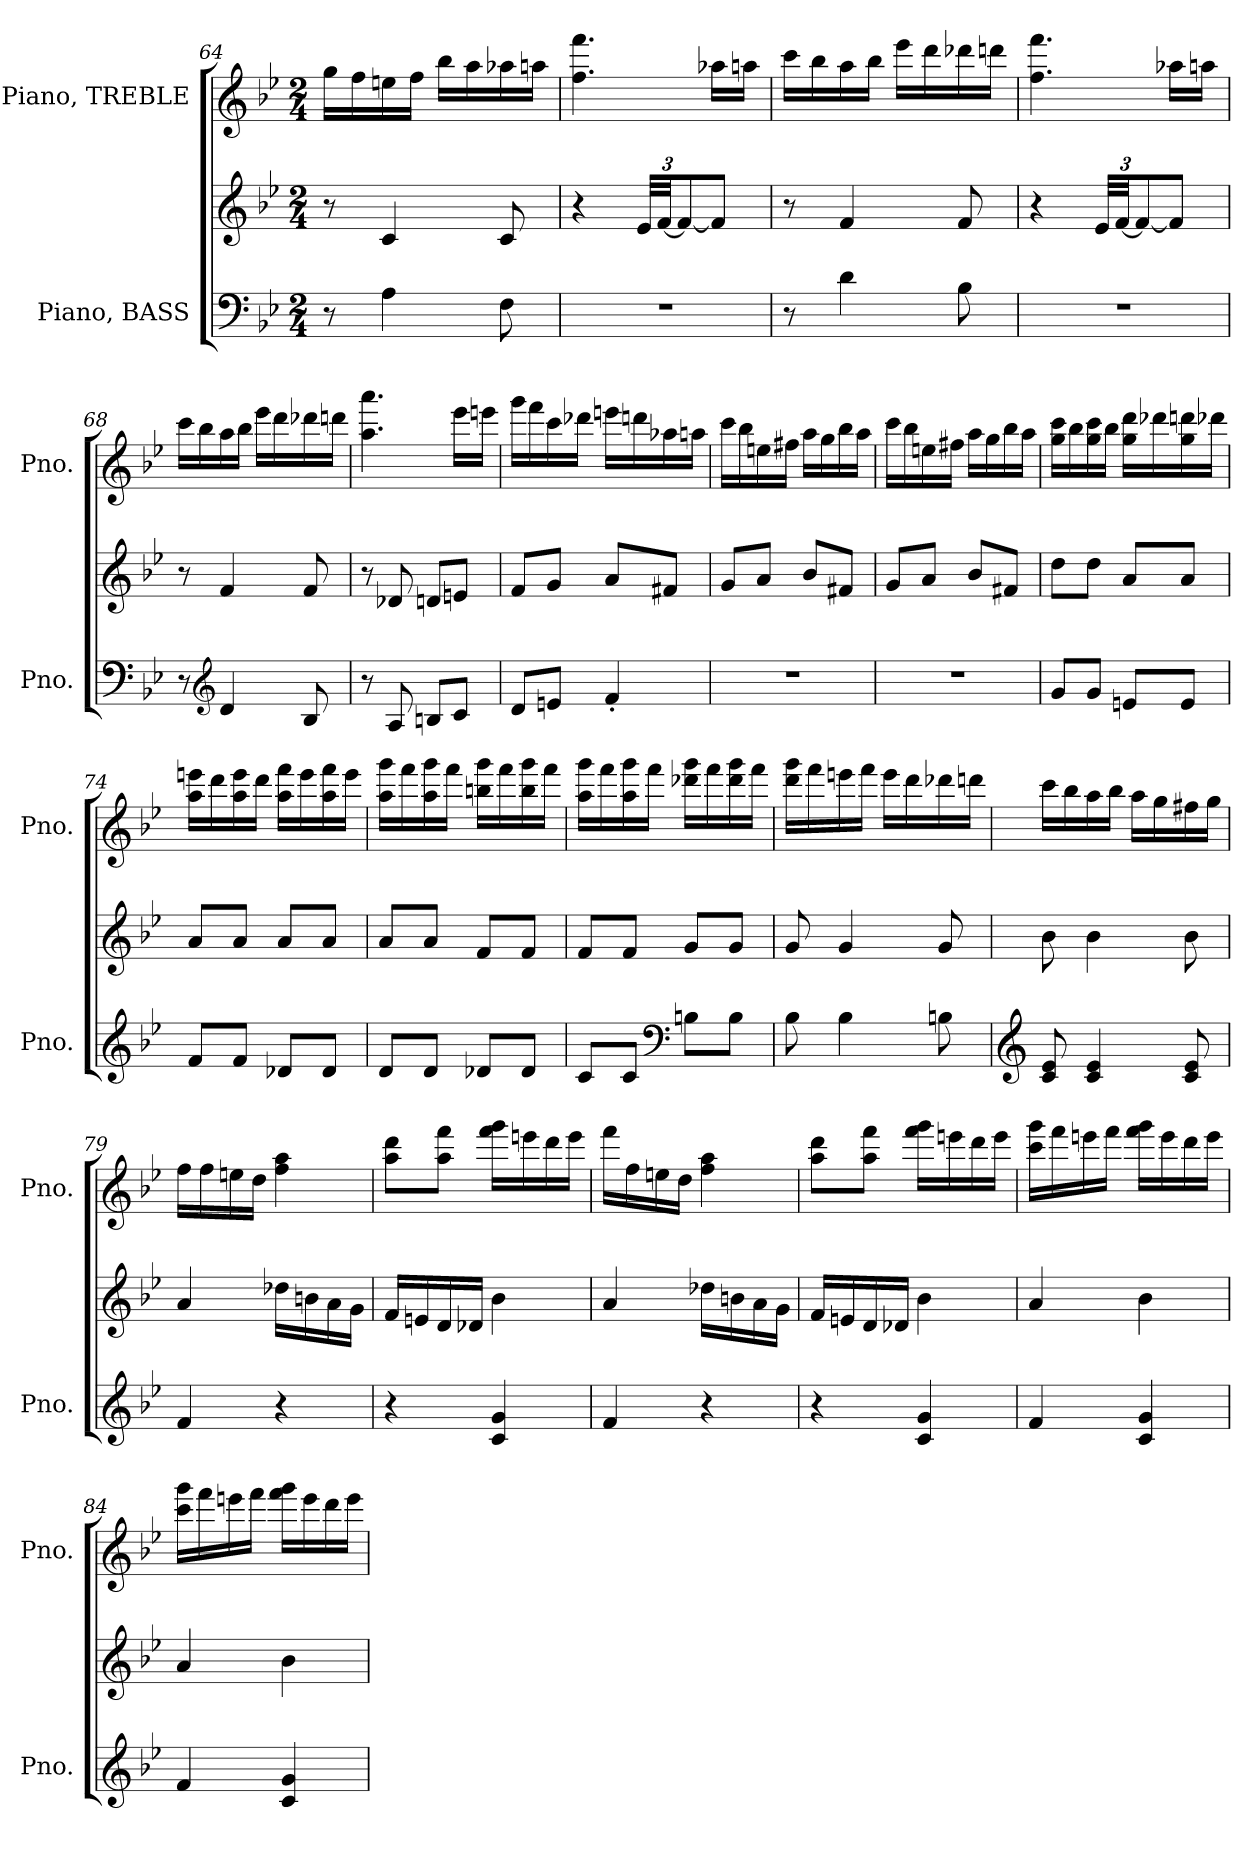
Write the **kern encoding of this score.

**kern	**kern	**kern
*part2	*part2	*part1
*staff3	*staff2	*staff1
*I"Piano, BASS	*	*I"Piano, TREBLE
*I'Pno.	*	*I'Pno.
*clefF4	*clefG2	*clefG2
*k[b-e-]	*k[b-e-]	*k[b-e-]
*M2/4	*M2/4	*M2/4
=64	=64	=64
8r	8r	16gg\LL
.	.	16ff\
4A\	4c/	16een\
.	.	16ff\JJ
.	.	16bb-\LL
.	.	16aa\
8F\	8c/	16aa-X\
.	.	16aan\JJ
=65	=65	=65
2r	4r	4.ff\ 4.fff\
*	*Xbrackettup	*
.	48e-/LLL	.
.	[48f/JJ	.
.	12f/_	.
.	8f/J]	16aa-X\LL
.	.	16aan\JJ
!!LO:LB:g=z
=66	=66	=66
8r	8r	16ccc\LL
.	.	16bb-\
4d\	4f/	16aa\
.	.	16bb-\JJ
.	.	16eee-\LL
.	.	16ddd\
8B-\	8f/	16ddd-X\
.	.	16dddn\JJ
=67	=67	=67
2r	4r	4.ff\ 4.fff\
.	48e-/LLL	.
.	[48f/JJ	.
.	12f/_	.
.	8f/J]	16aa-X\LL
.	.	16aan\JJ
=68	=68	=68
8r	8r	16ccc\LL
.	.	16bb-\
*clefG2	*	*
4d/	4f/	16aa\
.	.	16bb-\JJ
.	.	16eee-\LL
.	.	16ddd\
8B-/	8f/	16ddd-X\
.	.	16dddn\JJ
=69	=69	=69
8r	8r	4.aa\ 4.aaa\
8A/	8d-X/	.
8Bn/L	8dn/L	.
8c/J	8en/J	16eee-\LL
.	.	16eeen\JJ
!!LO:LB:g=z
=70	=70	=70
8d/L	8f/L	16ggg\LL
.	.	16fff\
8en/J	8g/J	16ccc\
.	.	16ddd-X\JJ
4f'/	8a/L	16eeen\LL
.	.	16dddn\
.	8f#X/J	16aa-X\
.	.	16aan\JJ
=71	=71	=71
2r	8g/L	16ccc\LL
.	.	16bb-\
.	8a/J	16een\
.	.	16ff#X\JJ
.	8b-/L	16aa\LL
.	.	16gg\
.	8f#X/J	16bb-\
.	.	16aa\JJ
=72	=72	=72
2r	8g/L	16ccc\LL
.	.	16bb-\
.	8a/J	16een\
.	.	16ff#X\JJ
.	8b-/L	16aa\LL
.	.	16gg\
.	8f#X/J	16bb-\
.	.	16aa\JJ
!!LO:LB:g=z
=73	=73	=73
8g/L	8dd\L	16gg\ 16ccc\LL
.	.	16bb-\
8g/J	8dd\J	16gg\ 16ccc\
.	.	16bb-\JJ
8en/L	8a/L	16gg\ 16ddd\LL
.	.	16ddd-X\
8e/J	8a/J	16gg\ 16dddn\
.	.	16ddd-X\JJ
=74	=74	=74
8f/L	8a/L	16aa\ 16eeen\LL
.	.	16ddd\
8f/J	8a/J	16aa\ 16eee\
.	.	16ddd\JJ
8d-X/L	8a/L	16aa\ 16fff\LL
.	.	16eee\
8d-/J	8a/J	16aa\ 16fff\
.	.	16eee\JJ
=75	=75	=75
8d/L	8a/L	16aa\ 16ggg\LL
.	.	16fff\
8d/J	8a/J	16aa\ 16ggg\
.	.	16fff\JJ
8d-X/L	8f/L	16bbn\ 16ggg\LL
.	.	16fff\
8d-/J	8f/J	16bb\ 16ggg\
.	.	16fff\JJ
!!LO:PB:g=z
=76	=76	=76
8c/L	8f/L	16aa\ 16ggg\LL
.	.	16fff\
8c/J	8f/J	16aa\ 16ggg\
.	.	16fff\JJ
*clefF4	*	*
8Bn\L	8g/L	16ddd-X\ 16ggg\LL
.	.	16fff\
8B\J	8g/J	16ddd-\ 16ggg\
.	.	16fff\JJ
=77	=77	=77
8B-\	8g/	16ddd\ 16ggg\LL
.	.	16fff\
4B-\	4g/	16eeen\
.	.	16fff\JJ
.	.	16eee\LL
.	.	16ddd\
8Bn\	8g/	16ddd-X\
.	.	16dddn\JJ
=78	=78	=78
*clefG2	*	*
8c/ 8e-/	8b-\	16ccc\LL
.	.	16bb-\
4c/ 4e-/	4b-\	16aa\
.	.	16bb-\JJ
.	.	16aa\LL
.	.	16gg\
8c/ 8e-/	8b-\	16ff#X\
.	.	16gg\JJ
!!LO:LB:g=z
=79	=79	=79
4f/	4a/	16ff\LL
.	.	16ff\
.	.	16een\
.	.	16dd\JJ
4r	16dd-X\LL	4ff\ 4aa\
.	16bn\	.
.	16a\	.
.	16g\JJ	.
=80	=80	=80
4r	16f/LL	8aa\ 8ddd\L
.	16en/	.
.	16d/	8aa\ 8fff\J
.	16d-X/JJ	.
4c/ 4g/	4b-\	16fff\ 16ggg\LL
.	.	16eeen\
.	.	16ddd\
.	.	16eee\JJ
=81	=81	=81
4f/	4a/	16fff\LL
.	.	16ff\
.	.	16een\
.	.	16dd\JJ
4r	16dd-X\LL	4ff\ 4aa\
.	16bn\	.
.	16a\	.
.	16g\JJ	.
=82	=82	=82
4r	16f/LL	8aa\ 8ddd\L
.	16en/	.
.	16d/	8aa\ 8fff\J
.	16d-X/JJ	.
4c/ 4g/	4b-\	16fff\ 16ggg\LL
.	.	16eeen\
.	.	16ddd\
.	.	16eee\JJ
!!LO:LB:g=z
=83	=83	=83
4f/	4a/	16ccc\ 16ggg\LL
.	.	16fff\
.	.	16eeen\
.	.	16fff\JJ
4c/ 4g/	4b-\	16fff\ 16ggg\LL
.	.	16eee\
.	.	16ddd\
.	.	16eee\JJ
=84	=84	=84
4f/	4a/	16ccc\ 16ggg\LL
.	.	16fff\
.	.	16eeen\
.	.	16fff\JJ
4c/ 4g/	4b-\	16fff\ 16ggg\LL
.	.	16eee\
.	.	16ddd\
.	.	16eee\JJ
=	=	=
*-	*-	*-
